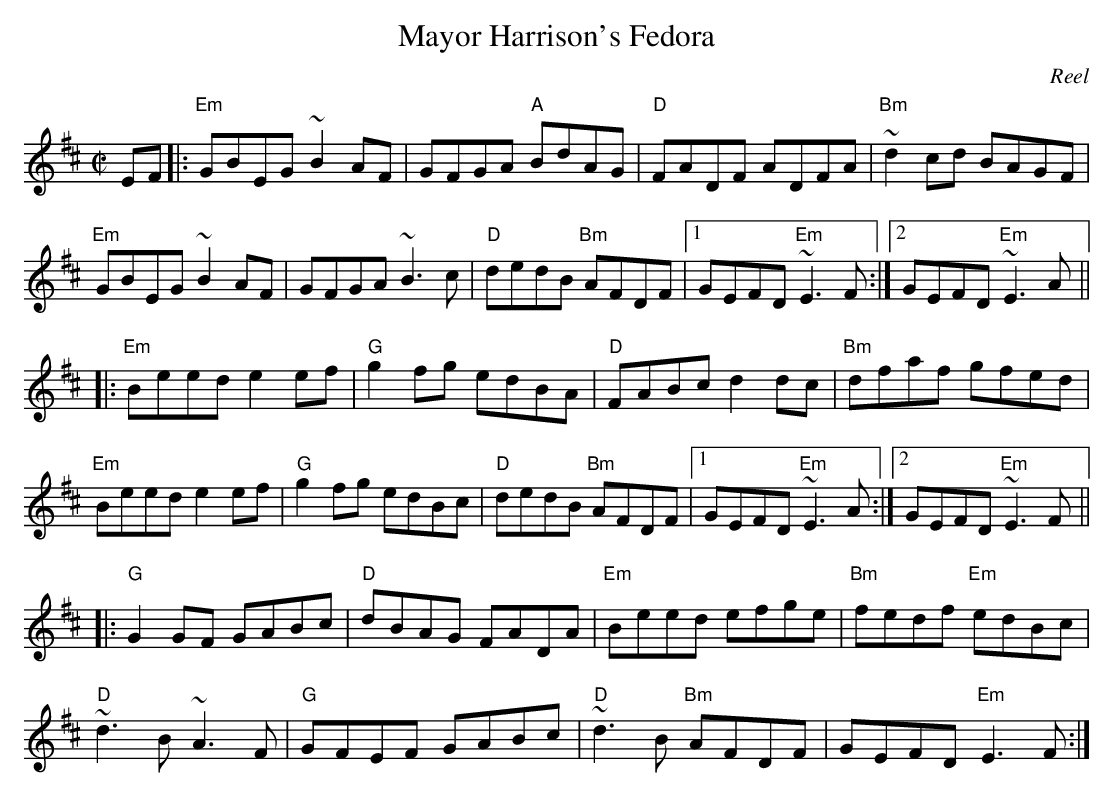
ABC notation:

X:1
T:Mayor Harrison's Fedora
M:C|
L:1/8
C:Reel
K:Edor
EF |:"Em"GBEG ~B2 AF | GFGA "A"BdAG | "D"FADF ADFA | "Bm"~d2 cd BAGF|
"Em"GBEG ~B2 AF|GFGA ~B3 c|"D"dedB "Bm"AFDF |1 GEFD "Em"~E3F :|2 GEFD "Em"~E3 A ||
|:"Em"Beed e2 ef | "G"g2 fg edBA | "D"FABc d2 dc | "Bm"dfaf gfed |
"Em"Beed e2 ef | "G"g2 fg edBc | "D"dedB "Bm"AFDF |1GEFD "Em"~E3 A:|2 GEFD "Em"~E3F||
|: "G"G2GF GABc | "D"dBAG FADA | "Em"Beed efge | "Bm"fedf "Em"edBc | "D"
~d3B ~A3F |"G"GFEF GABc | "D"~d3B "Bm"AFDF | GEFD "Em"E3F :|]
